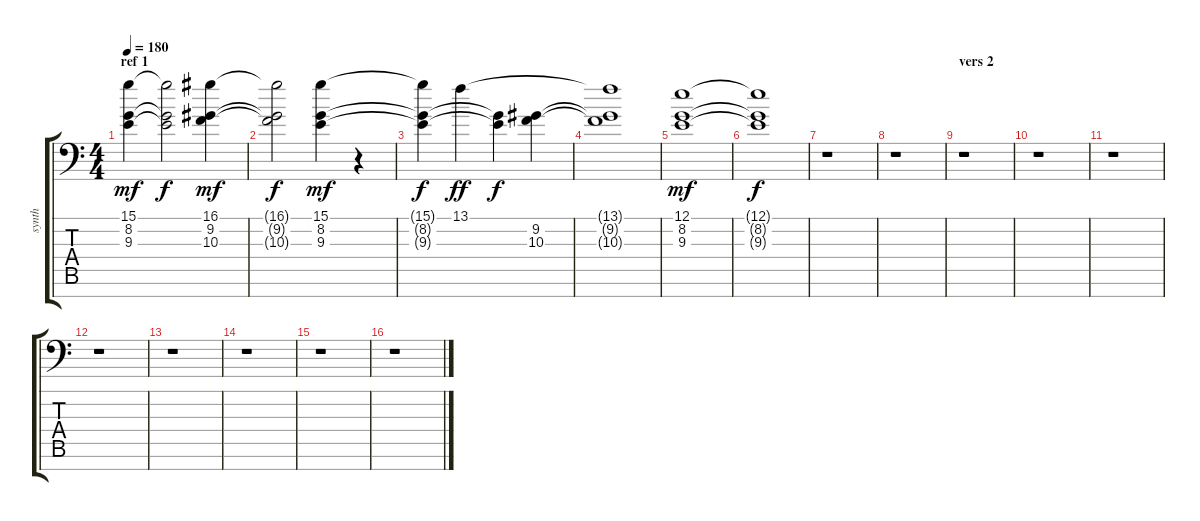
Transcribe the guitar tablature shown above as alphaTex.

\track ("synth" "synth") {instrument synthstrings1}
\staff {score tabs}
\tuning (E4 B3 G3 D3 A2 E2 A1) {hide}
\ts (4 4)
\section ("" "ref 1")
\tempo 180
\clef f4
\ks c
(15.1 8.2 9.3).4{dy mf} (15.1{t} 8.2{t} 9.3{t}).2{dy f} (16.1 9.2 10.3).4{dy mf} |
(16.1{t} 9.2{t} 10.3{t}).2{dy f} (15.1 8.2 9.3).4{dy mf} r.4 |
(15.1{t} 8.2{t} 9.3{t}).4{dy f} 13.1.4{dy ff} (8.2{t} 9.3{t}).4{dy f} (9.2 10.3).4 |
(13.1{t} 9.2{t} 10.3{t}).1 |
(12.1 8.2 9.3).1{dy mf} |
(12.1{t} 8.2{t} 9.3{t}).1{dy f} |
r.1 |
r.1 |
\section ("" "vers 2")
r.1 |
r.1 |
r.1 |
r.1 |
r.1 |
r.1 |
r.1 |
r.1
